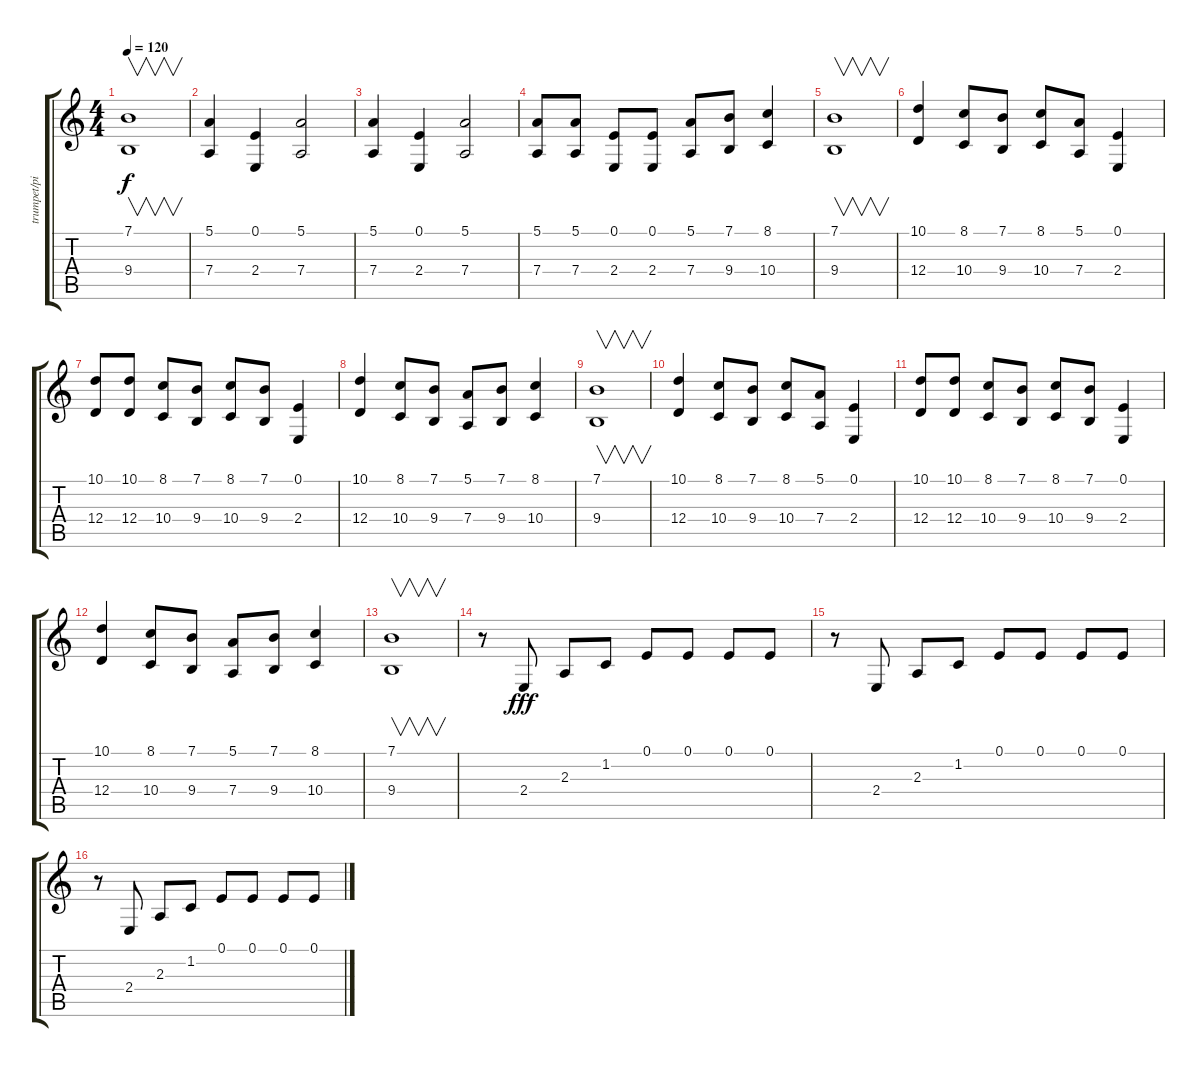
\track ("trumpet/piano" "trumpet/pi") {instrument trumpet}
\staff {score tabs}
\tuning (E4 B3 G3 D3 A2 E2) {hide}
\ts (4 4)
\tempo 120
\clef g2
\ks c
(7.1 9.4).1{v dy f} |
(5.1 7.4).4 (0.1 2.4).4 (5.1 7.4).2 |
(5.1 7.4).4 (0.1 2.4).4 (5.1 7.4).2 |
(5.1 7.4).8 (5.1 7.4).8 (0.1 2.4).8 (0.1 2.4).8 (5.1 7.4).8 (7.1 9.4).8 (8.1 10.4).4 |
(7.1 9.4).1{v} |
(10.1 12.4).4 (8.1 10.4).8 (7.1 9.4).8 (8.1 10.4).8 (5.1 7.4).8 (0.1 2.4).4 |
(10.1 12.4).8 (10.1 12.4).8 (8.1 10.4).8 (7.1 9.4).8 (8.1 10.4).8 (7.1 9.4).8 (0.1 2.4).4 |
(10.1 12.4).4 (8.1 10.4).8 (7.1 9.4).8 (5.1 7.4).8 (7.1 9.4).8 (8.1 10.4).4 |
(7.1 9.4).1{v} |
(10.1 12.4).4 (8.1 10.4).8 (7.1 9.4).8 (8.1 10.4).8 (5.1 7.4).8 (0.1 2.4).4 |
(10.1 12.4).8 (10.1 12.4).8 (8.1 10.4).8 (7.1 9.4).8 (8.1 10.4).8 (7.1 9.4).8 (0.1 2.4).4 |
(10.1 12.4).4 (8.1 10.4).8 (7.1 9.4).8 (5.1 7.4).8 (7.1 9.4).8 (8.1 10.4).4 |
(7.1 9.4).1{v} |
r.8{instrument acousticgrandpiano} 2.4.8{dy fff} 2.3.8 1.2.8 0.1.8 0.1.8 0.1.8 0.1.8 |
r.8{instrument acousticgrandpiano} 2.4.8 2.3.8 1.2.8 0.1.8 0.1.8 0.1.8 0.1.8 |
r.8{instrument acousticgrandpiano} 2.4.8 2.3.8 1.2.8 0.1.8 0.1.8 0.1.8 0.1.8
